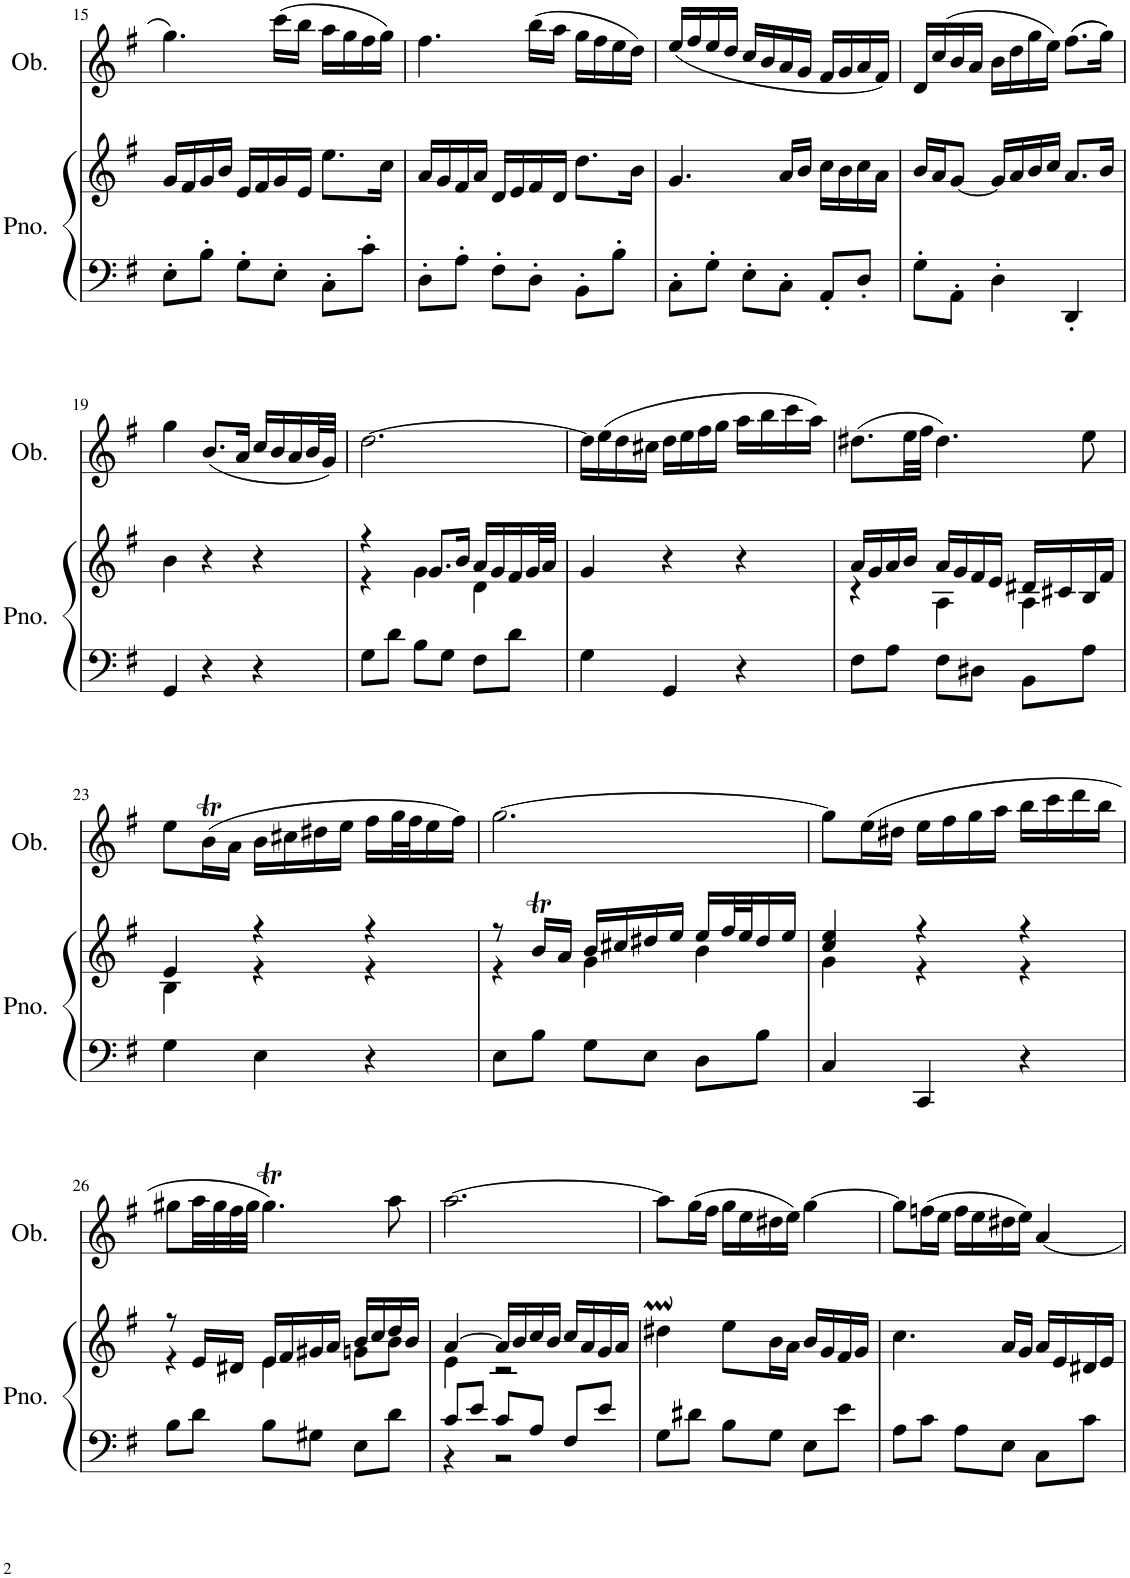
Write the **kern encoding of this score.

**kern	**kern	**kern
*part2	*part2	*part1
*staff3	*staff2	*staff1
*I"Piano	*	*I"Oboe
*I'Pno.	*	*I'Ob.
!!LO:PB:g=z
*clefF4	*clefG2	*clefG2
*k[f#]	*k[f#]	*k[f#]
*M3/4	*M3/4	*M3/4
=15	=15	=15
8E'\L	16g/LL	4.gg\
.	16f#/	.
8B'\J	16g/	.
.	16b/JJ	.
8G'\L	16e/LL	.
.	16f#/	.
8E'\J	16g/	(16ccc\LL
.	16e/JJ	16bb\JJ
8C'\L	8.ee\L	16aa\LL
.	.	16gg\
8c'\J	.	16ff#\
.	16cc\Jk	16gg\JJ)
=16	=16	=16
8D'\L	16a/LL	4.ff#\
.	16g/	.
8A'\J	16f#/	.
.	16a/JJ	.
8F#'\L	16d/LL	.
.	16e/	.
8D'\J	16f#/	(16bb\LL
.	16d/JJ	16aa\JJ
8BB'\L	8.dd\L	16gg\LL
.	.	16ff#\
8B'\J	.	16ee\
.	16b\Jk	16dd\JJ)
=17	=17	=17
8C'\L	4.g/	(16ee/LL
.	.	16ff#/
8G'\J	.	16ee/
.	.	16dd/JJ
8E'\L	.	16cc/LL
.	.	16b/
8C'\J	16a/LL	16a/
.	16b/JJ	16g/JJ
8AA'/L	16cc\LL	16f#/LL
.	16b\	16g/
8D'/J	16cc\	16a/
.	16a\JJ	16f#/JJ)
=18	=18	=18
8G'\L	16b/LL	16d/LL
.	16a/J	(16cc/
8AA'\J	[8g/J	16b/
.	.	16a/JJ
4D'\	16g/LL]	16b\LL
.	16a/	16dd\
.	16b/	16gg\
.	16cc/JJ	16ee\JJ)
4DD'/	8.a/L	((8.ff#\L
.	16b/Jk	16gg\Jk))
!!LO:LB:g=z
=19	=19	=19
4GG/	4b\	4gg\
4r	4r	(8.b/L
.	.	16a/Jk
4r	4r	16cc/LL
.	.	16b/
.	.	16a/
.	.	32b/L
.	.	32g/JJJ)
=20	=20	=20
*	*^	*
8G\L	4r	4r	[2.dd\
8d\J	.	.	.
8B\L	8.g/L	4g\	.
8G\J	.	.	.
.	16b/Jk	.	.
8F#\L	16a/LL	4d\	.
.	16g/	.	.
8d\J	16f#/	.	.
.	32g/L	.	.
.	32a/JJJ	.	.
*	*v	*v	*
=21	=21	=21
4G\	4g/	16dd\LL]
.	.	(16ee\
.	.	16dd\
.	.	16cc#X\JJ
4GG/	4r	16dd\LL
.	.	16ee\
.	.	16ff#\
.	.	16gg\JJ
4r	4r	16aa\LL
.	.	16bb\
.	.	16ccc\
.	.	16aa\JJ)
=22	=22	=22
*	*^	*
8F#\L	16a/LL	4r	(8.dd#X\L
.	16g/	.	.
8A\J	16a/	.	.
.	16b/JJ	.	32ee\LL
.	.	.	32ff#\JJJ
8F#\L	16a/LL	4A\	4.dd#\)
.	16g/	.	.
8D#X\J	16f#/	.	.
.	16e/JJ	.	.
8BB\L	16d#X/LL	4A\	.
.	16c#X/	.	.
8A\J	16B/	.	8ee\
.	16f#/JJ	.	.
!!LO:LB:g=z
=23	=23	=23	=23
4G\	4e/	4B\	8ee\L
.	.	.	(16bt\L
.	.	.	16a\JJ
4E\	4r	4r	16b\LL
.	.	.	16cc#X\
.	.	.	16dd#X\
.	.	.	16ee\JJ
4r	4r	4r	16ff#\LL
.	.	.	32gg\L
.	.	.	32ff#\J
.	.	.	16ee\
.	.	.	16ff#\JJ)
=24	=24	=24	=24
8E\L	8r	4r	[2.gg\
8B\J	16bt/LL	.	.
.	16a/JJ	.	.
8G\L	16b/LL	4g\	.
.	16cc#X/	.	.
8E\J	16dd#X/	.	.
.	16ee/JJ	.	.
8D\L	16ee/LL	4b\	.
.	32ff#/L	.	.
.	32ee/J	.	.
8B\J	16dd#/	.	.
.	16ee/JJ	.	.
=25	=25	=25	=25
4C/	4cc/ 4ee/	4g\	8gg\L]
.	.	.	(16ee\L
.	.	.	16dd#X\JJ
4CC/	4r	4r	16ee\LL
.	.	.	16ff#\
.	.	.	16gg\
.	.	.	16aa\JJ
4r	4r	4r	16bb\LL
.	.	.	16ccc\
.	.	.	16ddd\
.	.	.	16bb\JJ
!!LO:LB:g=z
=26	=26	=26	=26
8B\L	8r	4r	8gg#X\L
8d\J	16e/LL	.	32aa\LL
.	.	.	32gg#\
.	16d#X/JJ	.	32ff#\
.	.	.	32gg#\JJJ
8B\L	16e/LL	4e\	4.gg#t\)
.	16f#/	.	.
8G#X\J	16g#X/	.	.
.	16a/JJ	.	.
8E\L	16b/LL	8gn\L	.
.	16cc/	.	.
8d\J	16dd/	8b\J	8aa\
.	16b/JJ	.	.
=27	=27	=27	=27
*^	*	*	*
8c/L	4r	[4a/	4e\	[2.aa\
8e/J	.	.	.	.
8c/L	2r	16a/LL]	2r	.
.	.	16b/	.	.
8A/J	.	16cc/	.	.
.	.	16b/JJ	.	.
8F#/L	.	16cc/LL	.	.
.	.	16a/	.	.
8e/J	.	16g/	.	.
.	.	16a/JJ	.	.
*v	*v	*	*	*
*	*v	*v	*
=28	=28	=28
8G\L	4dd#Xm\	8aa\L]
8d#X\J	.	(16gg\L
.	.	16ff#\JJ
8B\L	8ee\L	16gg\LL
.	.	16ee\
8G\J	16b\L	16dd#X\
.	16a\JJ	16ee\JJ)
8E\L	16b/LL	[4gg\
.	16g/	.
8e\J	16f#/	.
.	16g/JJ	.
=29	=29	=29
8A\L	4.cc\	8gg\L]
8c\J	.	(16ffn\L
.	.	16ee\JJ
8A\L	.	16ff\LL
.	.	16ee\
8E\J	16a/LL	16dd#X\
.	16g/JJ	16ee\JJ)
8C\L	16a/LL	[4a/
.	16e/	.
8c\J	16d#X/	.
.	16e/JJ	.
=	=	=
*-	*-	*-
